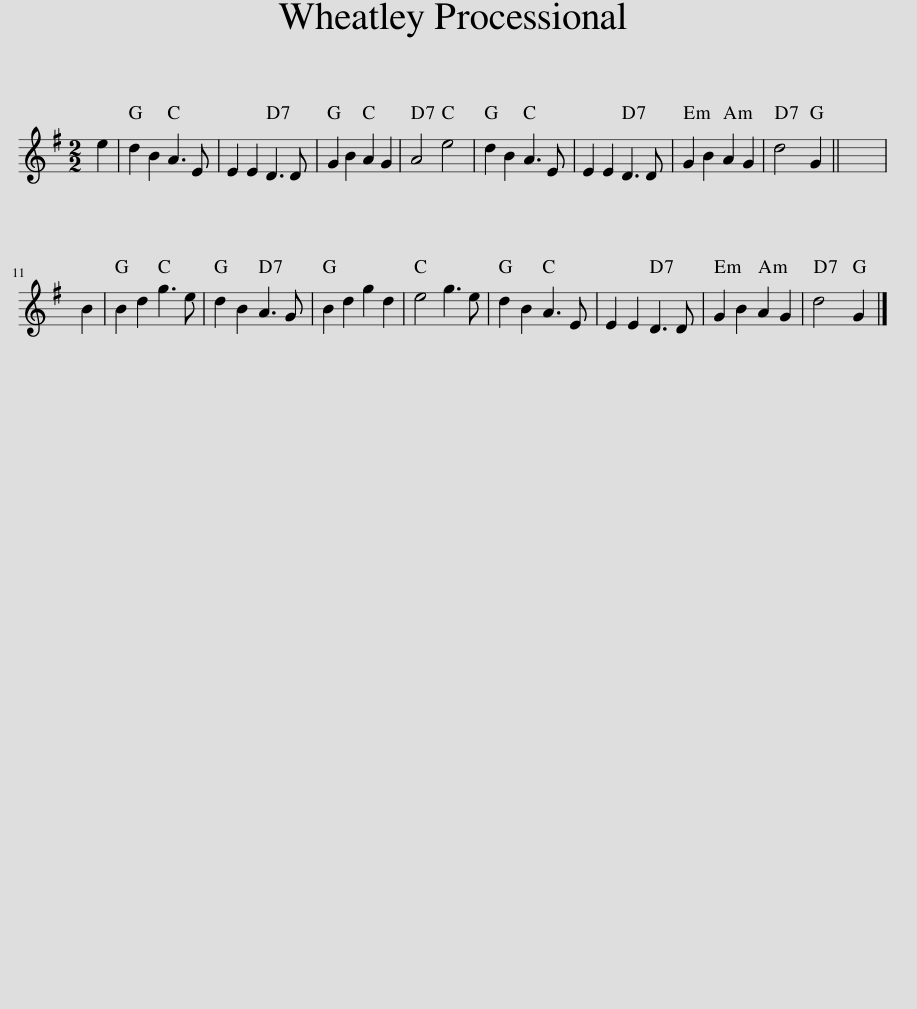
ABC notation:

X:1
L:1/8
M:2/2
I:linebreak $
K:G
V:1 treble
V:1
 e2 | d2 B2 A3 E | E2 E2 D3 D | G2 B2 A2 G2 | A4 e4 | %5
 d2 B2 A3 E | E2 E2 D3 D | G2 B2 A2 G2 | d4 G2 || x8 |$ %10
 B2 | B2 d2 g3 e | d2 B2 A3 G | B2 d2 g2 d2 | e4 g3 e | %15
 d2 B2 A3 E | E2 E2 D3 D | G2 B2 A2 G2 | d4 G2 |] %19
